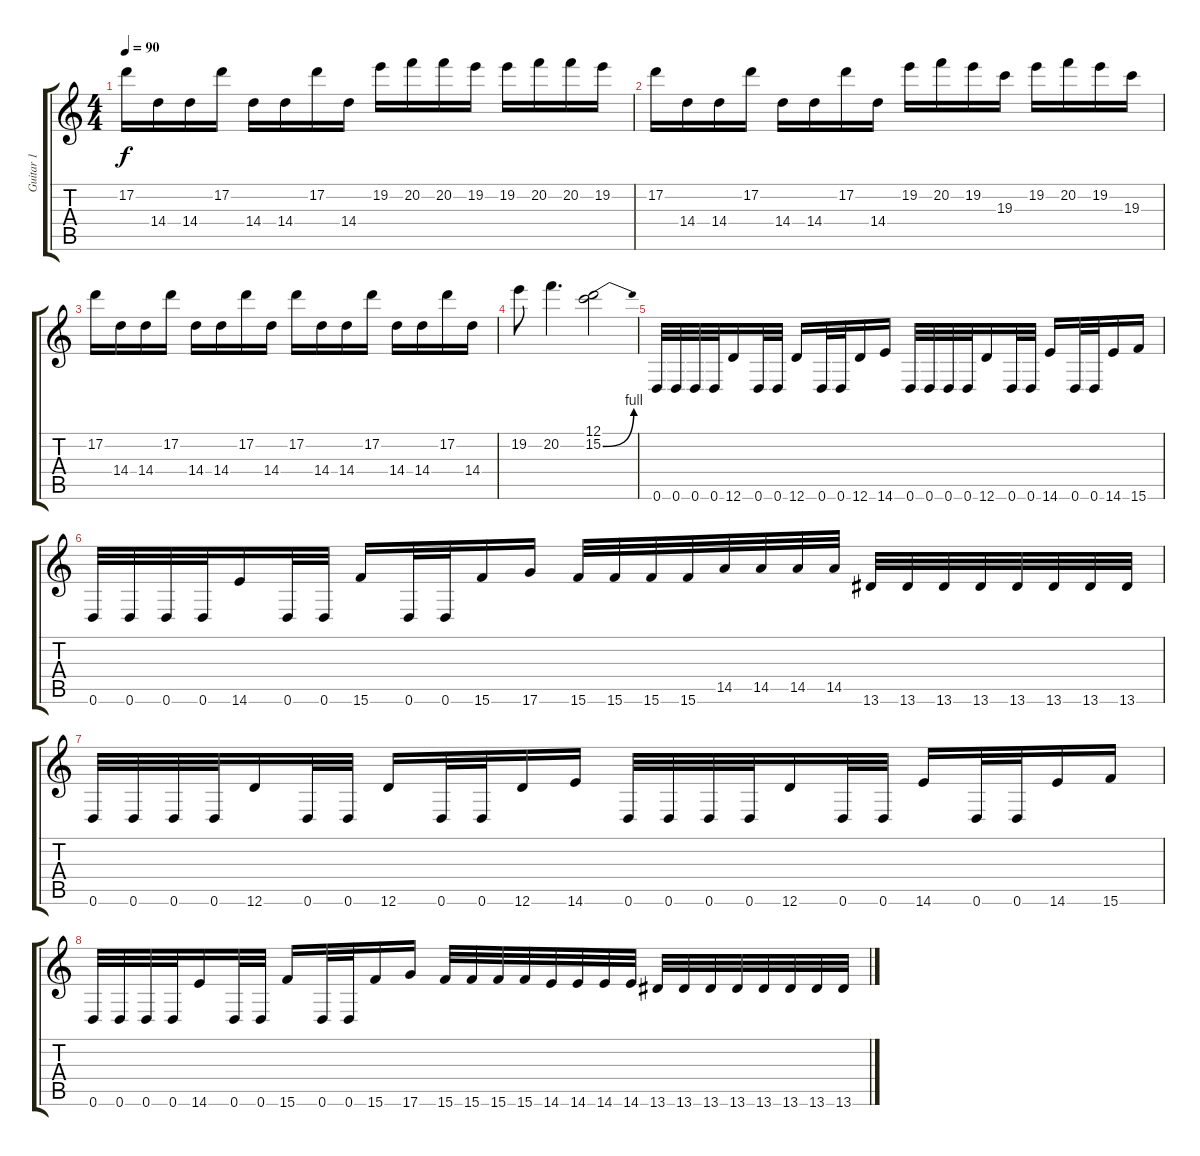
\track ("Guitar 1" "Guitar 1") {instrument distortionguitar}
\staff {score tabs}
\tuning (D4 A3 F3 C3 G2 D2) {hide}
\ts (4 4)
\tempo 90
\clef g2
\ks c
17.2.16{dy f} 14.4.16 14.4.16 17.2.16 14.4.16 14.4.16 17.2.16 14.4.16 19.2.16 20.2.16 20.2.16 19.2.16 19.2.16 20.2.16 20.2.16 19.2.16 |
17.2.16 14.4.16 14.4.16 17.2.16 14.4.16 14.4.16 17.2.16 14.4.16 19.2.16 20.2.16 19.2.16 19.3.16 19.2.16 20.2.16 19.2.16 19.3.16 |
17.2.16 14.4.16 14.4.16 17.2.16 14.4.16 14.4.16 17.2.16 14.4.16 17.2.16 14.4.16 14.4.16 17.2.16 14.4.16 14.4.16 17.2.16 14.4.16 |
19.2.8 20.2.4{d} (12.1 15.2{be (bend 0 0 60 4)}).2 |
0.6.32 0.6.32 0.6.32 0.6.32 12.6.16 0.6.32 0.6.32 12.6.16 0.6.32 0.6.32 12.6.16 14.6.16 0.6.32 0.6.32 0.6.32 0.6.32 12.6.16 0.6.32 0.6.32 14.6.16 0.6.32 0.6.32 14.6.16 15.6.16 |
0.6.32 0.6.32 0.6.32 0.6.32 14.6.16 0.6.32 0.6.32 15.6.16 0.6.32 0.6.32 15.6.16 17.6.16 15.6.32 15.6.32 15.6.32 15.6.32 14.5.32 14.5.32 14.5.32 14.5.32 13.6.32 13.6.32 13.6.32 13.6.32 13.6.32 13.6.32 13.6.32 13.6.32 |
0.6.32 0.6.32 0.6.32 0.6.32 12.6.16 0.6.32 0.6.32 12.6.16 0.6.32 0.6.32 12.6.16 14.6.16 0.6.32 0.6.32 0.6.32 0.6.32 12.6.16 0.6.32 0.6.32 14.6.16 0.6.32 0.6.32 14.6.16 15.6.16 |
0.6.32 0.6.32 0.6.32 0.6.32 14.6.16 0.6.32 0.6.32 15.6.16 0.6.32 0.6.32 15.6.16 17.6.16 15.6.32 15.6.32 15.6.32 15.6.32 14.6.32 14.6.32 14.6.32 14.6.32 13.6.32 13.6.32 13.6.32 13.6.32 13.6.32 13.6.32 13.6.32 13.6.32
